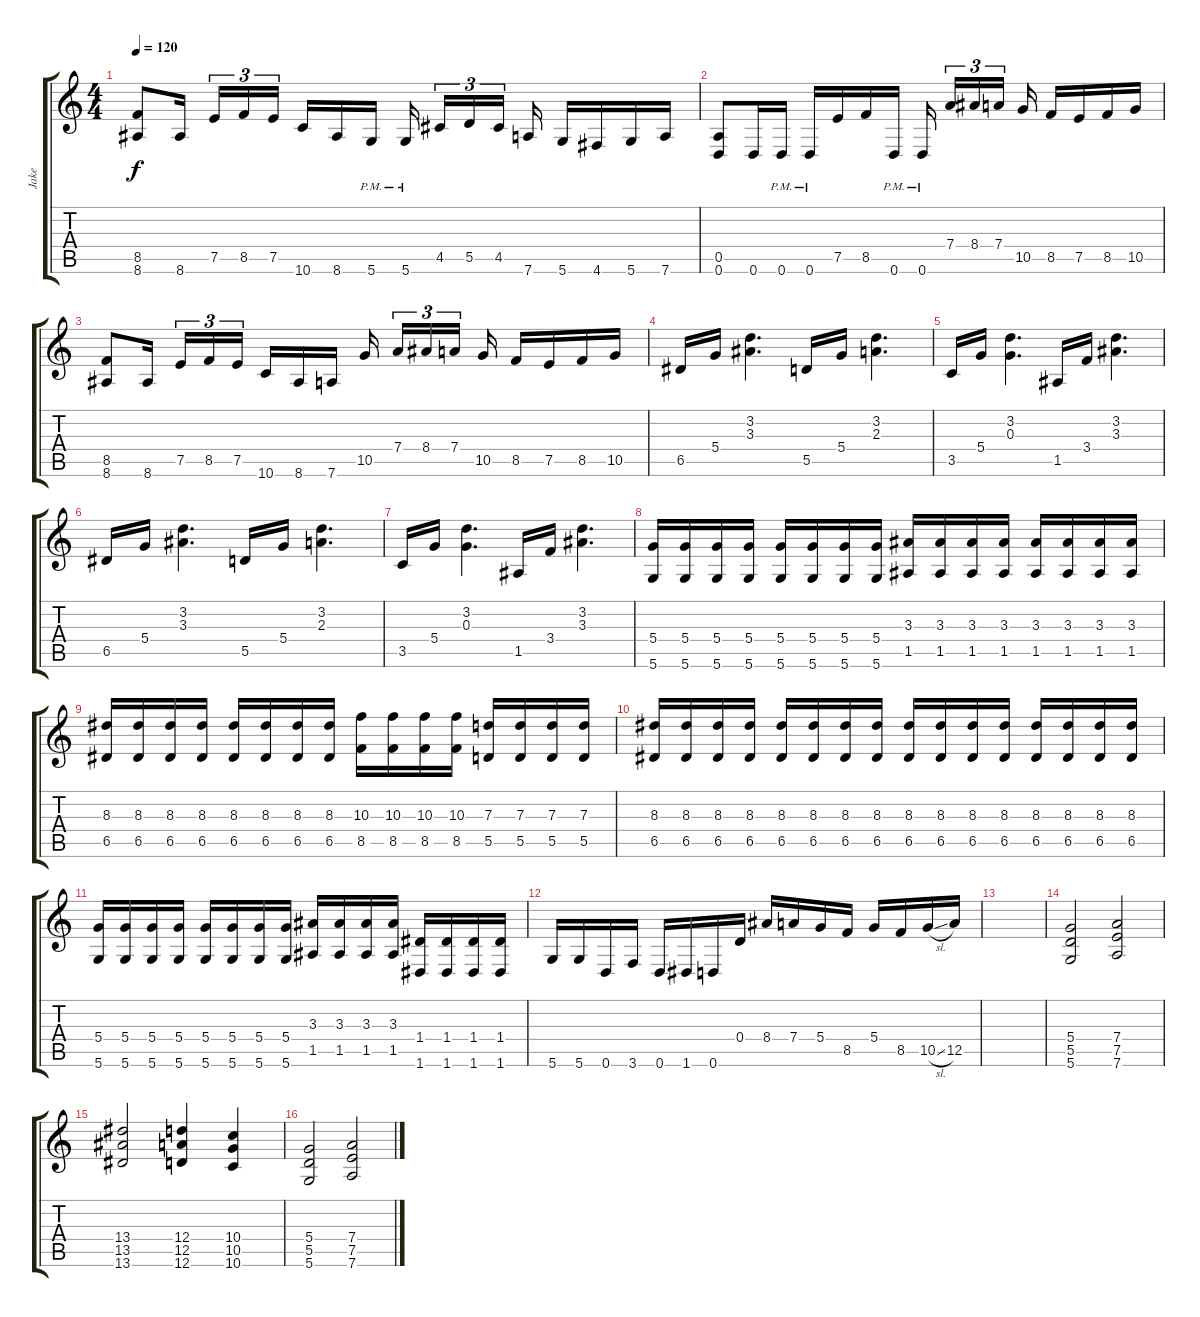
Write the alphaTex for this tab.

\track ("Jake" "Jake") {instrument overdrivenguitar}
\staff {score tabs}
\tuning (E4 B3 G3 D3 A2 D2) {hide}
\ts (4 4)
\tempo 120
\clef g2
\ks c
(8.5 8.6).8{dy f} 8.6.16{beam splitsecondary} 7.5.16{tu (3 2)} 8.5.16{tu (3 2)} 7.5.16{tu (3 2) beam splitsecondary} 10.6.16 8.6.16 5.6{pm}.16 5.6{pm}.16{beam splitsecondary} 4.5.16{tu (3 2)} 5.5.16{tu (3 2)} 4.5.16{tu (3 2) beam splitsecondary} 7.6.16 5.6.16 4.6.16 5.6.16 7.6.16 |
(0.5 0.6).8 0.6.16 0.6{pm}.16 0.6{pm}.16 7.5.16 8.5.16 0.6{pm}.16 0.6{pm}.16{beam splitsecondary} 7.4.16{tu (3 2)} 8.4.16{tu (3 2)} 7.4.16{tu (3 2) beam splitsecondary} 10.5.16 8.5.16 7.5.16 8.5.16 10.5.16 |
(8.5 8.6).8 8.6.16{beam splitsecondary} 7.5.16{tu (3 2)} 8.5.16{tu (3 2)} 7.5.16{tu (3 2) beam splitsecondary} 10.6.16 8.6.16 7.6.16 10.5.16{beam splitsecondary} 7.4.16{tu (3 2)} 8.4.16{tu (3 2)} 7.4.16{tu (3 2) beam splitsecondary} 10.5.16 8.5.16 7.5.16 8.5.16 10.5.16 |
6.5.16 5.4.16 (3.2 3.3).4{d} 5.5.16 5.4.16 (3.2 2.3).4{d} |
3.5.16 5.4.16 (3.2 0.3).4{d} 1.5.16 3.4.16 (3.2 3.3).4{d} |
6.5.16 5.4.16 (3.2 3.3).4{d} 5.5.16 5.4.16 (3.2 2.3).4{d} |
3.5.16 5.4.16 (3.2 0.3).4{d} 1.5.16 3.4.16 (3.2 3.3).4{d} |
(5.4 5.6).16 (5.4 5.6).16 (5.4 5.6).16 (5.4 5.6).16 (5.4 5.6).16 (5.4 5.6).16 (5.4 5.6).16 (5.4 5.6).16 (3.3 1.5).16 (3.3 1.5).16 (3.3 1.5).16 (3.3 1.5).16 (3.3 1.5).16 (3.3 1.5).16 (3.3 1.5).16 (3.3 1.5).16 |
(8.3 6.5).16 (8.3 6.5).16 (8.3 6.5).16 (8.3 6.5).16 (8.3 6.5).16 (8.3 6.5).16 (8.3 6.5).16 (8.3 6.5).16 (10.3 8.5).16 (10.3 8.5).16 (10.3 8.5).16 (10.3 8.5).16 (7.3 5.5).16 (7.3 5.5).16 (7.3 5.5).16 (7.3 5.5).16 |
(8.3 6.5).16 (8.3 6.5).16 (8.3 6.5).16 (8.3 6.5).16 (8.3 6.5).16 (8.3 6.5).16 (8.3 6.5).16 (8.3 6.5).16 (8.3 6.5).16 (8.3 6.5).16 (8.3 6.5).16 (8.3 6.5).16 (8.3 6.5).16 (8.3 6.5).16 (8.3 6.5).16 (8.3 6.5).16 |
(5.4 5.6).16 (5.4 5.6).16 (5.4 5.6).16 (5.4 5.6).16 (5.4 5.6).16 (5.4 5.6).16 (5.4 5.6).16 (5.4 5.6).16 (3.3 1.5).16 (3.3 1.5).16 (3.3 1.5).16 (3.3 1.5).16 (1.4 1.6).16 (1.4 1.6).16 (1.4 1.6).16 (1.4 1.6).16 |
5.6.16 5.6.16 0.6.16 3.6.16 0.6.16 1.6.16 0.6.16 0.4.16 8.4.16 7.4.16 5.4.16 8.5.16 5.4.16 8.5.16 10.5{sl}.16 12.5.16 |
|
(5.4 5.5 5.6).2 (7.4 7.5 7.6).2 |
(13.4 13.5 13.6).2 (12.4 12.5 12.6).4 (10.4 10.5 10.6).4 |
(5.4 5.5 5.6).2 (7.4 7.5 7.6).2
